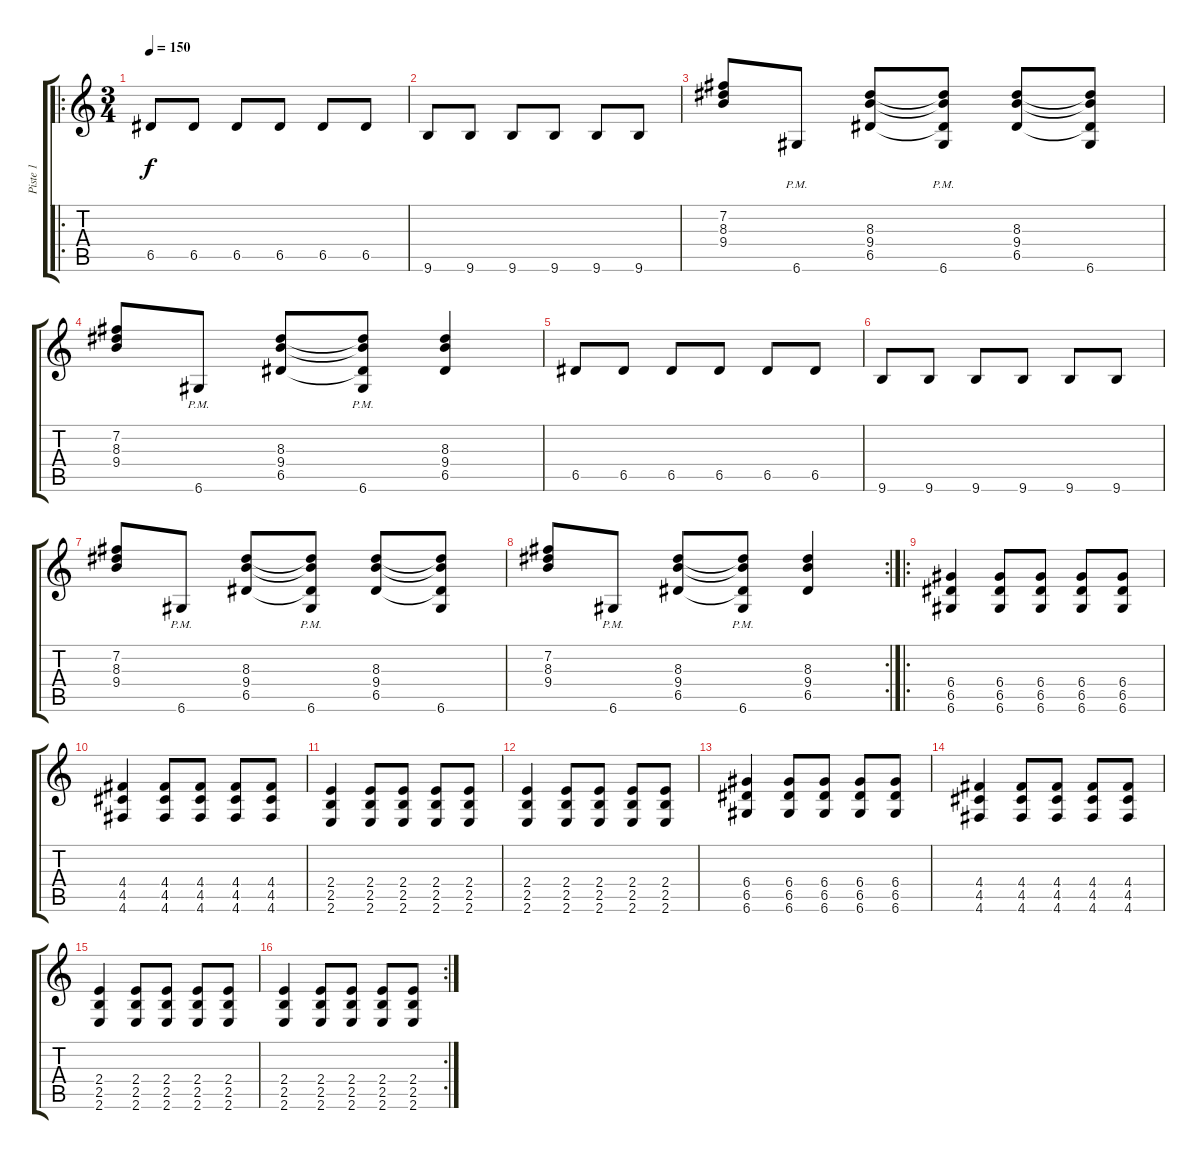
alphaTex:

\track ("Piste 1" "Piste 1") {instrument overdrivenguitar}
\staff {score tabs}
\tuning (E4 B3 G3 D3 A2 D2) {hide}
\ro
\ts (3 4)
\tempo 150
\clef g2
\ks c
6.5.8{dy f} 6.5.8 6.5.8 6.5.8 6.5.8 6.5.8 |
9.6.8 9.6.8 9.6.8 9.6.8 9.6.8 9.6.8 |
(7.2 8.3 9.4).8 6.6{pm}.8 (8.3 9.4 6.5).8 (8.3{t} 9.4{t} 6.5{t} 6.6{pm}).8 (8.3 9.4 6.5).8 (8.3{t} 9.4{t} 6.5{t} 6.6).8 |
(7.2 8.3 9.4).8 6.6{pm}.8 (8.3 9.4 6.5).8 (8.3{t} 9.4{t} 6.5{t} 6.6{pm}).8 (8.3 9.4 6.5).4 |
6.5.8 6.5.8 6.5.8 6.5.8 6.5.8 6.5.8 |
9.6.8 9.6.8 9.6.8 9.6.8 9.6.8 9.6.8 |
(7.2 8.3 9.4).8 6.6{pm}.8 (8.3 9.4 6.5).8 (8.3{t} 9.4{t} 6.5{t} 6.6{pm}).8 (8.3 9.4 6.5).8 (8.3{t} 9.4{t} 6.5{t} 6.6).8 |
\rc 2
(7.2 8.3 9.4).8 6.6{pm}.8 (8.3 9.4 6.5).8 (8.3{t} 9.4{t} 6.5{t} 6.6{pm}).8 (8.3 9.4 6.5).4 |
\ro
(6.4 6.5 6.6).4 (6.4 6.5 6.6).8 (6.4 6.5 6.6).8 (6.4 6.5 6.6).8 (6.4 6.5 6.6).8 |
(4.4 4.5 4.6).4 (4.4 4.5 4.6).8 (4.4 4.5 4.6).8 (4.4 4.5 4.6).8 (4.4 4.5 4.6).8 |
(2.4 2.5 2.6).4 (2.4 2.5 2.6).8 (2.4 2.5 2.6).8 (2.4 2.5 2.6).8 (2.4 2.5 2.6).8 |
(2.4 2.5 2.6).4 (2.4 2.5 2.6).8 (2.4 2.5 2.6).8 (2.4 2.5 2.6).8 (2.4 2.5 2.6).8 |
(6.4 6.5 6.6).4 (6.4 6.5 6.6).8 (6.4 6.5 6.6).8 (6.4 6.5 6.6).8 (6.4 6.5 6.6).8 |
(4.4 4.5 4.6).4 (4.4 4.5 4.6).8 (4.4 4.5 4.6).8 (4.4 4.5 4.6).8 (4.4 4.5 4.6).8 |
(2.4 2.5 2.6).4 (2.4 2.5 2.6).8 (2.4 2.5 2.6).8 (2.4 2.5 2.6).8 (2.4 2.5 2.6).8 |
\rc 2
(2.4 2.5 2.6).4 (2.4 2.5 2.6).8 (2.4 2.5 2.6).8 (2.4 2.5 2.6).8 (2.4 2.5 2.6).8
